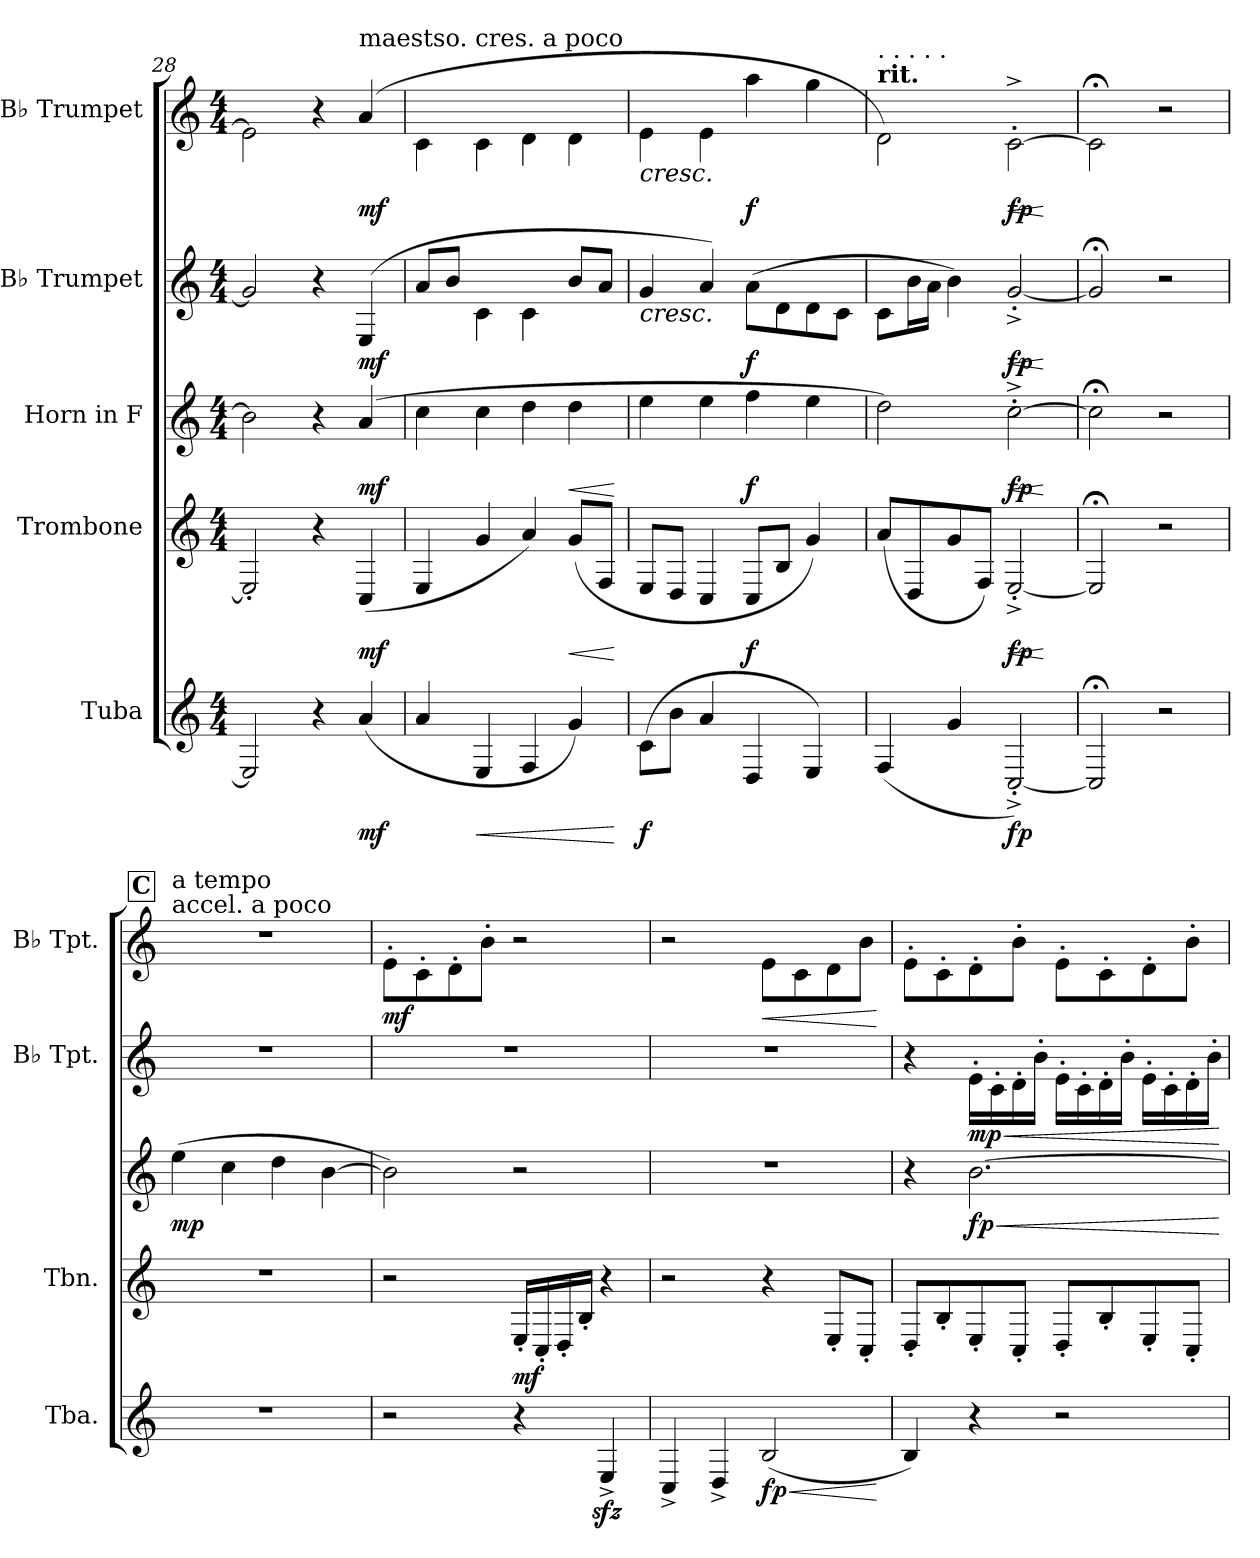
**kern	**dynam	**kern	**dynam	**kern	**dynam	**kern	**dynam	**kern	**dynam
*part5	*part5	*part4	*part4	*part3	*part3	*part2	*part2	*part1	*part1
*staff5	*staff5	*staff4	*staff4	*staff3	*staff3	*staff2	*staff2	*staff1	*staff1
*I"Tuba	*	*I"Trombone	*	*I"Horn in F	*	*I"B♭ Trumpet	*	*I"B♭ Trumpet	*
*I'Tba.	*	*I'Tbn.	*	*	*	*I'B♭ Tpt.	*	*I'B♭ Tpt.	*
*clefG2	*	*clefG2	*	*clefG2	*	*clefG2	*	*clefG2	*
*	*	*	*	*ITrd4c7	*	*ITrd1c2	*	*ITrd1c2	*
*k[]	*	*k[]	*	*k[b-]	*	*k[b-e-]	*	*k[b-e-]	*
*M4/4	*	*M4/4	*	*M4/4	*	*M4/4	*	*M4/4	*
=28	=28	=28	=28	=28	=28	=28	=28	=28	=28
2E/]	.	2E'/]	.	2e\]	.	2f#/]	.	2d\]	.
4r	.	4r	.	4r	.	4r	.	4r	.
!	!	!	!	!	!	!	!	!LO:TX:a:t=maestso. cres. a poco	!
!	!LO:DY:b	!	!LO:DY:b	!	!LO:DY:b	!	!LO:DY:b	!	!LO:DY:b
(4a/	mf	(4C/	mf	(4d/	mf	(4D/	mf	(4g/	mf
=29	=29	=29	=29	=29	=29	=29	=29	=29	=29
4a/	.	4E/	.	4f\	.	8g/L	.	4B-\	.
.	.	.	.	.	.	8a/J	.	.	.
!	!LO:HP:b	!	!	!	!	!	!	!	!
4E/	<	4g/	.	4f\	.	4B-\	.	4B-\	.
4F/	.	4a/)	.	4g\	.	4B-\	.	4c\	.
!	!	!	!LO:HP:b	!	!LO:HP:b	!	!	!	!
4g/)	.	(8g/L	<	4g\	<	8a/L	.	4c\	.
.	.	8F/J	.	.	.	8g/J	.	.	.
.	[	.	[	.	[	.	.	.	.
=30	=30	=30	=30	=30	=30	=30	=30	=30	=30
!	!LO:DY:b	!	!	!	!	!	!LO:HP:b	!	!LO:HP:b
(8c\L	f	8E/L	.	4a\	.	4f/	<	4d\	<
8b\J	.	8D/J	.	.	.	.	.	.	.
4a/	.	4C/	.	4a\	.	4g/)	.	4d\	.
!	!	!	!LO:DY:b	!	!LO:DY:b	!	!LO:DY:b	!	!LO:DY:b
4D/	.	8C/L	f	4b-\	f	(8g\L	f	4gg\	f
.	.	8B/J	.	.	.	8c\	.	.	.
4E/)	.	4g/)	.	4a\	.	8c\	.	4ff\	.
.	.	.	.	.	.	8B-\J	.	.	.
.	.	.	.	.	.	.	[	.	[
!!LO:PB:g=z
=31	=31	=31	=31	=31	=31	=31	=31	=31	=31
!	!	!	!	!	!	!	!	!LO:TX:a:B:t=rit.	!
!	!	!	!	!	!	!	!	!LO:TX:a:t=.   .   .   .   .	!
(4F/	.	(8a/L	.	2g\)	.	8B-\L	.	2c\)	.
.	.	8D/	.	.	.	16a\L	.	.	.
.	.	.	.	.	.	16g\JJ	.	.	.
4g/	.	8g/	.	.	.	4a\)	.	.	.
.	.	8F/J)	.	.	.	.	.	.	.
!	!LO:DY:b	!	!LO:HP:b	!	!LO:HP:b	!	!LO:HP:b	!	!LO:HP:b
!	!	!	!LO:DY:n=1:b	!	!LO:DY:n=1:b	!	!LO:DY:n=1:b	!	!LO:DY:n=1:b
[2C'^/)	fp	[2E'^/	< fp	[2f^'\	< fp	[2f'^/	< fp	[2B-'^\	< fp
.	.	.	[	.	[	.	[	.	[
=32	=32	=32	=32	=32	=32	=32	=32	=32	=32
2C;</]	.	2E;</]	.	2f;<\]	.	2f;</]	.	2B-;<\]	.
2r	.	2r	.	2r	.	2r	.	2r	.
!!LO:REH:place=s1:a:B:fs=14:t=C
=33	=33	=33	=33	=33	=33	=33	=33	=33	=33
!	!	!	!	!	!	!	!	!LO:TX:a:t=accel. a poco	!
!	!	!	!	!	!	!	!	!LO:TX:a:t=a tempo	!
!	!	!	!	!	!LO:DY:b	!	!	!	!
1r	.	1r	.	(4a\	mp	1r	.	1r	.
.	.	.	.	4f\	.	.	.	.	.
.	.	.	.	4g\	.	.	.	.	.
.	.	.	.	[4e\	.	.	.	.	.
=34	=34	=34	=34	=34	=34	=34	=34	=34	=34
!	!	!	!	!	!	!	!	!	!LO:DY:b
2r	.	2r	.	2e\])	.	1r	.	8d'\L	mf
.	.	.	.	.	.	.	.	8B-'\	.
.	.	.	.	.	.	.	.	8c'\	.
.	.	.	.	.	.	.	.	8a'\J	.
!	!	!	!LO:DY:b	!	!	!	!	!	!
4r	.	16E'/LL	mf	2r	.	.	.	2r	.
.	.	16C'/	.	.	.	.	.	.	.
.	.	16D'/	.	.	.	.	.	.	.
.	.	16B'/JJ	.	.	.	.	.	.	.
4Ezz<^/	.	4r	.	.	.	.	.	.	.
=35	=35	=35	=35	=35	=35	=35	=35	=35	=35
4C^/	.	2r	.	1r	.	1r	.	2r	.
4D^/	.	.	.	.	.	.	.	.	.
!	!LO:HP:b	!	!	!	!	!	!	!	!LO:HP:b
!	!LO:DY:n=1:b	!	!	!	!	!	!	!	!
(2B/	< fp	4r	.	.	.	.	.	8d\L	<
.	.	.	.	.	.	.	.	8B-\	.
.	.	8E'/L	.	.	.	.	.	8c\	.
.	.	8C'/J	.	.	.	.	.	8a\J	.
.	[	.	.	.	.	.	.	.	[
!!LO:LB:g=z
=36	=36	=36	=36	=36	=36	=36	=36	=36	=36
4B/)	.	8D'/L	.	4r	.	4r	.	8d'\L	.
.	.	8B'/	.	.	.	.	.	8B-'\	.
!	!	!	!	!	!LO:HP:b	!	!LO:HP:b	!	!
!	!	!	!	!	!LO:DY:n=1:b	!	!LO:DY:n=1:b	!	!
4r	.	8E'/	.	[2.e\	< fp	16d'\LL	< mp	8c'\	.
.	.	.	.	.	.	16B-'\	.	.	.
.	.	8C'/J	.	.	.	16c'\	.	8a'\J	.
.	.	.	.	.	.	16a'\JJ	.	.	.
2r	.	8D'/L	.	.	.	16d'\LL	.	8d'\L	.
.	.	.	.	.	.	16B-'\	.	.	.
.	.	8B'/	.	.	.	16c'\	.	8B-'\	.
.	.	.	.	.	.	16a'\JJ	.	.	.
.	.	8E'/	.	.	.	16d'\LL	.	8c'\	.
.	.	.	.	.	.	16B-'\	.	.	.
.	.	8C'/J	.	.	.	16c'\	.	8a'\J	.
.	.	.	.	.	.	16a'\JJ	.	.	.
.	.	.	.	.	[	.	[	.	.
=	=	=	=	=	=	=	=	=	=
*-	*-	*-	*-	*-	*-	*-	*-	*-	*-
